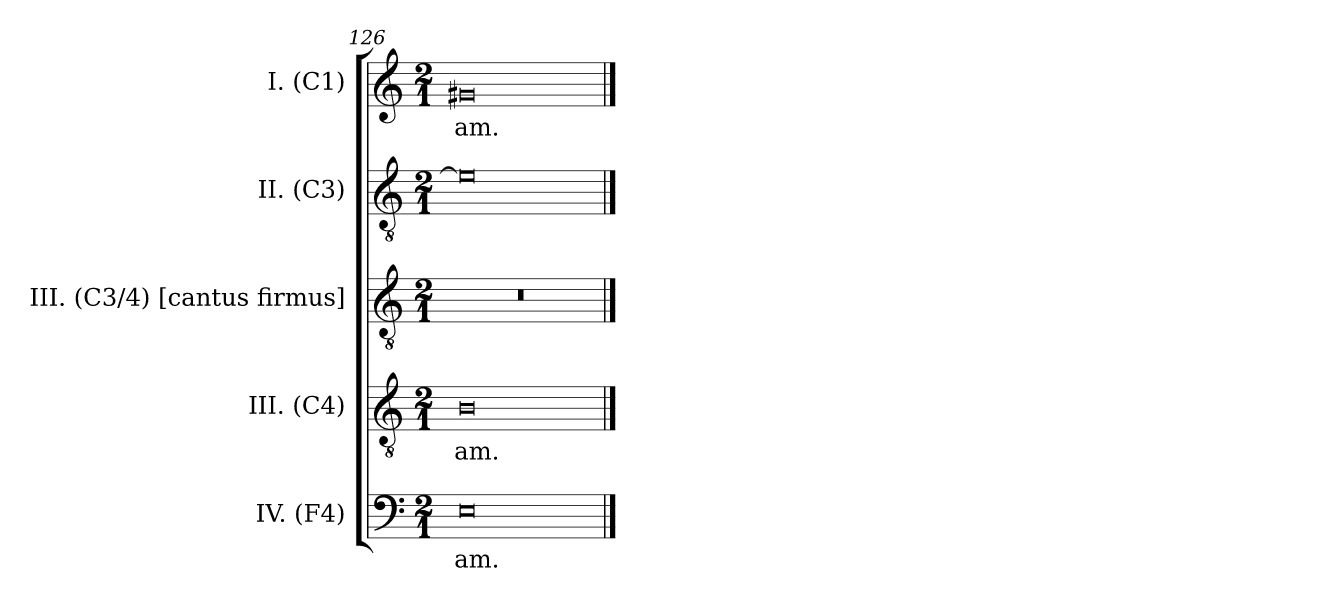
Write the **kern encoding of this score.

**kern	**text	**kern	**text	**kern	**kern	**kern	**text
*part5	*part5	*part4	*part4	*part3	*part2	*part1	*part1
*staff5	*staff5	*staff4	*staff4	*staff3	*staff2	*staff1	*staff1
*I"IV. (F4)	*	*I"III. (C4)	*	*I"III. (C3/4) [cantus firmus]	*I"II. (C3)	*I"I. (C1)	*
*I'IV.	*	*I'III.	*	*I'III.	*I'II.	*I'I.	*
*clefF4	*	*clefGv2	*	*clefGv2	*clefGv2	*clefG2	*
*	*	*ITrd7c12	*	*ITrd7c12	*	*	*
*k[]	*	*k[]	*	*k[]	*k[]	*k[]	*
*C:	*	*C:	*	*C:	*C:	*C:	*
*M2/1	*	*M2/1	*	*M2/1	*M2/1	*M2/1	*
=126	=126	=126	=126	=126	=126	=126	=126
!	!LO:LY:b:color=#000000	!	!	!	!	!	!
!	!	!	!LO:LY:b:color=#000000	!LO:N:vis=1	!	!	!
!	!	!	!	!	!	!	!LO:LY:b:color=#000000
0Ei	-am.	0BBi	-am.	0r	0ei]	0g#Xi	-am.
==	==	==	==	==	==	==	==
*-	*-	*-	*-	*-	*-	*-	*-
